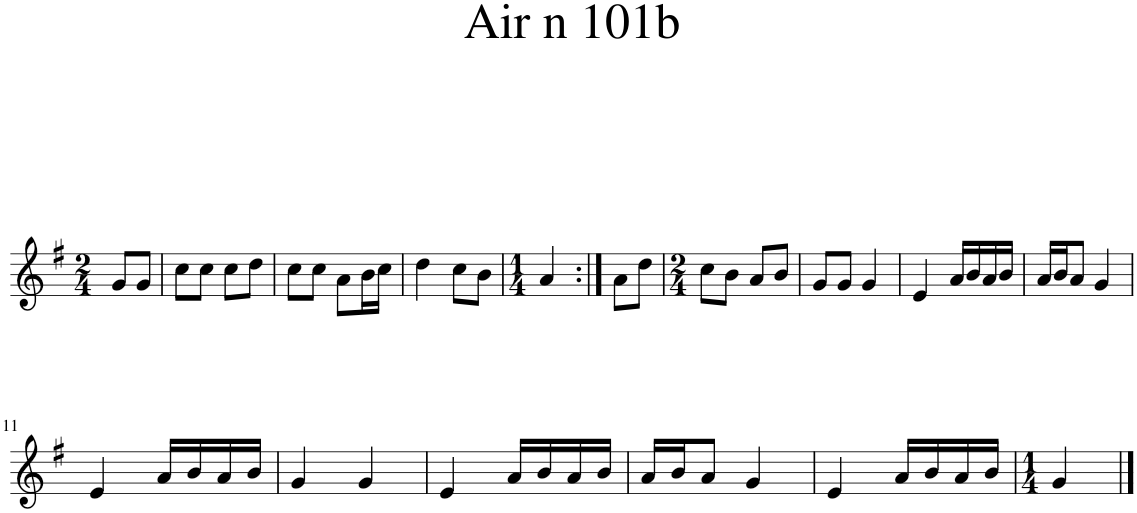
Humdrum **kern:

**kern
*part1
*staff1
*I"Piano
*I'Pno.
*clefG2
*k[f#]
*M2/4
=1
8g/L
8g/J
=2
8cc\L
8cc\J
8cc\L
8dd\J
=3
8cc\L
8cc\J
8a\L
16b\L
16cc\JJ
=4
4dd\
8cc\L
8b\J
=5
*M1/4
4a/
=6:|!
8a\L
8dd\J
=7
*M2/4
8cc\L
8b\J
8a/L
8b/J
=8
8g/L
8g/J
4g/
=9
4e/
16a/LL
16b/
16a/
16b/JJ
=10
16a/LL
16b/J
8a/J
4g/
!!LO:LB:g=z
=11
4e/
16a/LL
16b/
16a/
16b/JJ
=12
4g/
4g/
=13
4e/
16a/LL
16b/
16a/
16b/JJ
=14
16a/LL
16b/J
8a/J
4g/
=15
4e/
16a/LL
16b/
16a/
16b/JJ
=16
*M1/4
4g/
==
*-
